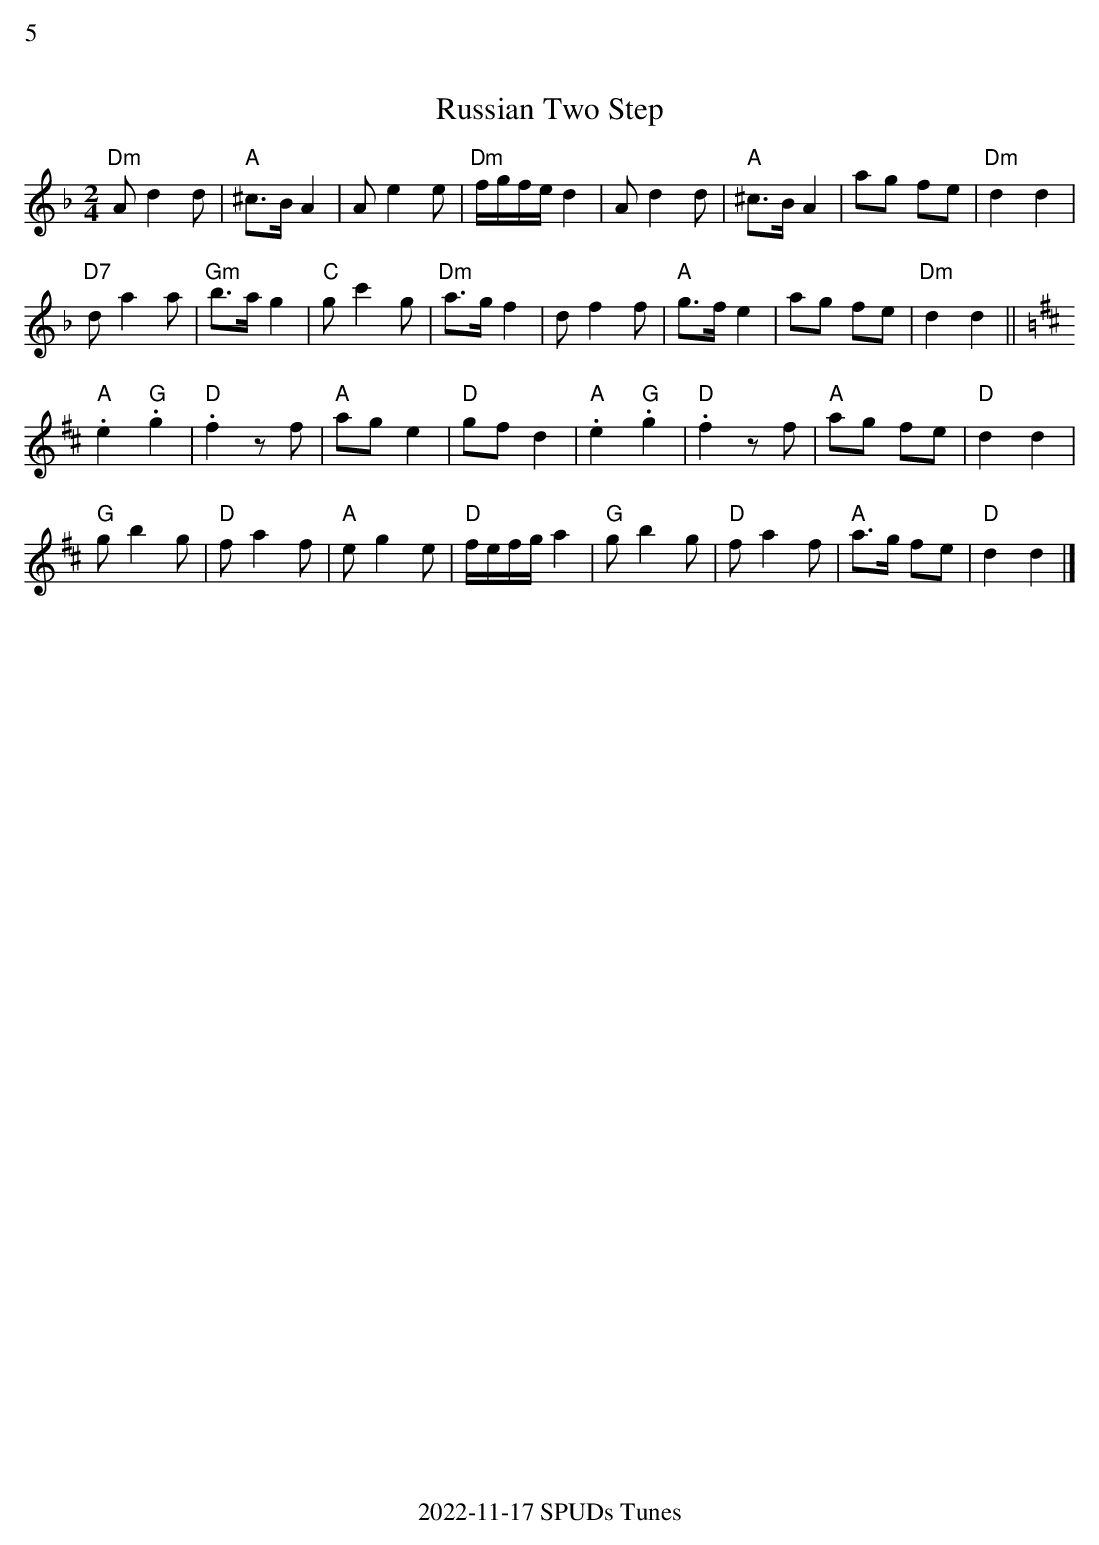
X:1
%%text 5
T:Russian Two Step
M:2/4
K:Dm
"Dm"A2d4d2| "A"^c3BA4|A2e4e2|"Dm" fgfed4| A2d4d2|"A"^c3B A4|a2g2 f2e2|"Dm"d4d4|
"D7"d2a4a2|"Gm"b3ag4|"C"g2c'4g2|"Dm"a3gf4|d2f4f2|"A"g3fe4|a2g2 f2e2|"Dm"d4d4||
K:D
"A".e4"G".g4|"D".f4z2f2|"A"a2g2e4|"D"g2f2d4|"A".e4"G".g4|"D".f4z2f2|"A"a2g2 f2e2|"D"d4d4|
"G"g2b4g2|"D"f2a4f2|"A"e2g4e2|"D"fefga4|"G"g2b4g2|"D"f2a4f2|"A"a3g f2e2|"D"d4d4|]
